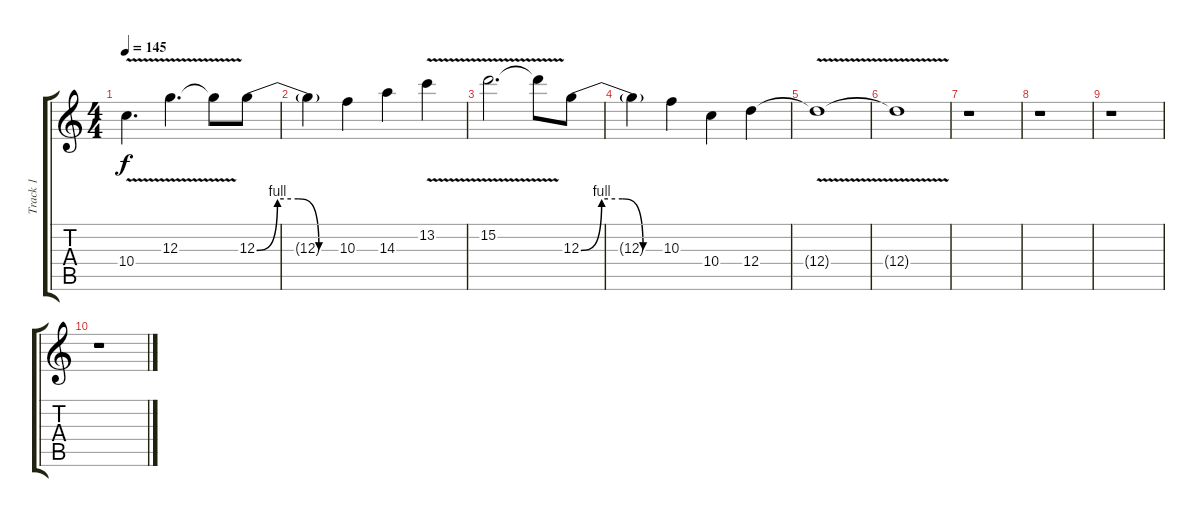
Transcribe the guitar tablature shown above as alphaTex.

\track ("Track 1" "Track 1") {instrument overdrivenguitar}
\staff {score tabs}
\tuning (E4 B3 G3 D3 A2 E2) {hide}
\ts (4 4)
\tempo 145
\clef g2
\ks c
10.4{v t}.4{d dy f} 12.3{v}.4{d} 12.3{t}.8 12.3{be (custom 0 0 15 4 30 4 45 0 60 0)}.8 |
12.3{t}.4 10.3.4 14.3.4 13.2{v}.4 |
15.2{v}.2{d} 15.2{t}.8 12.3{be (custom 0 0 15 4 30 4 45 0 60 0)}.8 |
12.3{t}.4 10.3.4 10.4.4 12.4.4 |
12.4{v t}.1 |
12.4{v t}.1 |
r.1 |
r.1 |
r.1 |
r.1
